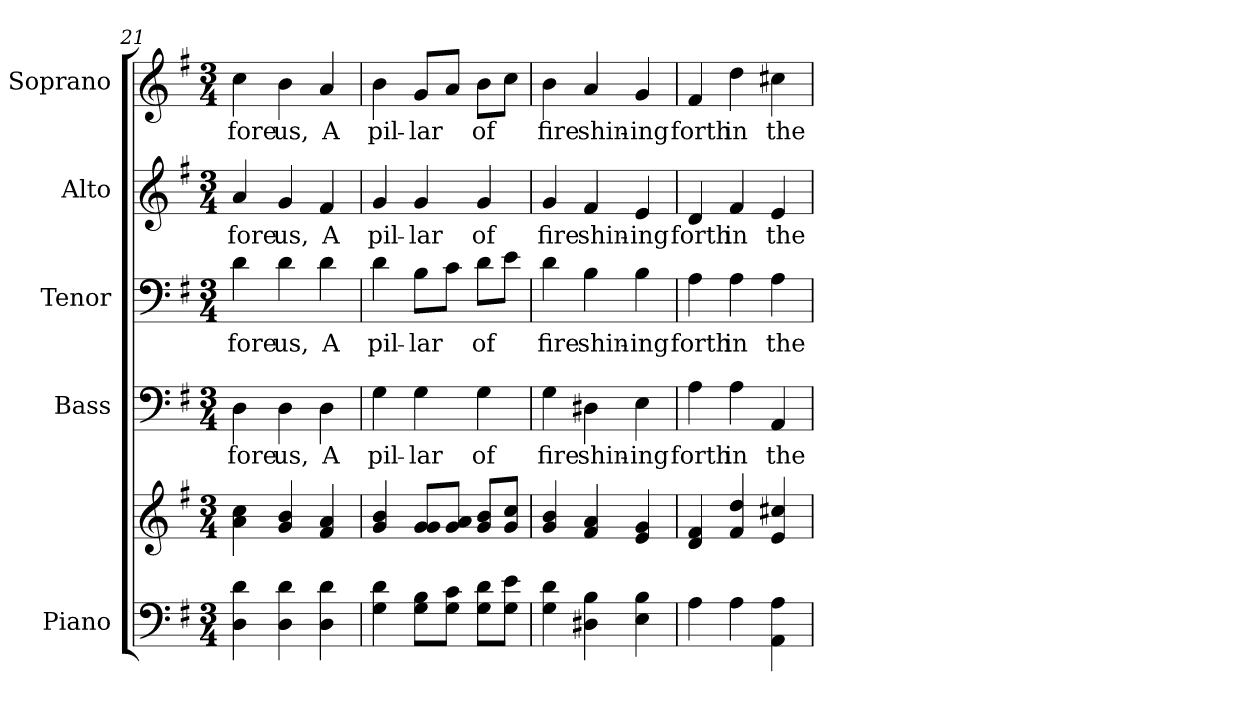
**kern	**kern	**kern	**text	**kern	**text	**kern	**text	**kern	**text
*part5	*part5	*part4	*part4	*part3	*part3	*part2	*part2	*part1	*part1
*staff6	*staff5	*staff4	*staff4	*staff3	*staff3	*staff2	*staff2	*staff1	*staff1
*I"Piano	*	*I"Bass	*	*I"Tenor	*	*I"Alto	*	*I"Soprano	*
*I'Pno.	*	*I'B.	*	*I'T.	*	*I'A.	*	*I'S.	*
*clefF4	*clefG2	*clefF4	*	*clefF4	*	*clefG2	*	*clefG2	*
*k[f#]	*k[f#]	*k[f#]	*	*k[f#]	*	*k[f#]	*	*k[f#]	*
*G:	*G:	*G:	*	*G:	*	*G:	*	*G:	*
*M3/4	*M3/4	*M3/4	*	*M3/4	*	*M3/4	*	*M3/4	*
=21	=21	=21	=21	=21	=21	=21	=21	=21	=21
!	!	!	!LO:LY:b:color=#000000	!	!	!	!	!	!
!	!	!	!	!	!LO:LY:b:color=#000000	!	!	!	!
!	!	!	!	!	!	!	!LO:LY:b:color=#000000	!	!
!	!	!	!	!	!	!	!	!	!LO:LY:b:color=#000000
4Di\ 4di	4ai\ 4cci	4Di\	fore	4di\	fore	4ai/	fore	4cci\	fore
!	!	!	!LO:LY:b:color=#000000	!	!	!	!	!	!
!	!	!	!	!	!LO:LY:b:color=#000000	!	!	!	!
!	!	!	!	!	!	!	!LO:LY:b:color=#000000	!	!
!	!	!	!	!	!	!	!	!	!LO:LY:b:color=#000000
4Di\ 4di	4gi/ 4bi	4Di\	us,	4di\	us,	4gi/	us,	4bi\	us,
!	!	!	!LO:LY:b:color=#000000	!	!	!	!	!	!
!	!	!	!	!	!LO:LY:b:color=#000000	!	!	!	!
!	!	!	!	!	!	!	!LO:LY:b:color=#000000	!	!
!	!	!	!	!	!	!	!	!	!LO:LY:b:color=#000000
4Di\ 4di	4f#i/ 4ai	4Di\	A	4di\	A	4f#i/	A	4ai/	A
=22	=22	=22	=22	=22	=22	=22	=22	=22	=22
*^	*^	*	*	*	*	*	*	*	*
!	!	!	!	!	!LO:LY:b:color=#000000	!	!	!	!	!	!
*	*	*	*	*^	*	*	*	*	*	*	*
!	!	!	!	!	!	!	!	!LO:LY:b:color=#000000	!	!	!	!
!	!	!	!	!	!	!	!	!	!	!LO:LY:b:color=#000000	!	!
!	!	!	!	!	!	!	!	!	!	!	!	!LO:LY:b:color=#000000
4Gi\ 4di	4ryy	4gi/ 4bi	4ryy	4Gi\	4ryy	pil-	4di\	pil-	4gi/	pil-	4bi\	pil-
!	!	!	!	!	!	!LO:LY:b:color=#000000	!	!	!	!	!	!
!	!	!	!	!	!	!	!	!LO:LY:b:color=#000000	!	!	!	!
!	!	!	!	!	!	!	!	!	!	!LO:LY:b:color=#000000	!	!
!	!	!	!	!	!	!	!	!	!	!	!	!LO:LY:b:color=#000000
8Gi\ 8BiL	2ryy	8gi/ 8giL	2ryy	4Gi\	2ryy	-lar	8Bi\L	-lar	4gi/	-lar	8gi/L	-lar
8Gi\ 8ciJ	.	8gi/ 8aiJ	.	.	.	.	8ci\J	.	.	.	8ai/J	.
!	!	!	!	!	!	!LO:LY:b:color=#000000	!	!	!	!	!	!
!	!	!	!	!	!	!	!	!LO:LY:b:color=#000000	!	!	!	!
!	!	!	!	!	!	!	!	!	!	!LO:LY:b:color=#000000	!	!
!	!	!	!	!	!	!	!	!	!	!	!	!LO:LY:b:color=#000000
8Gi\ 8diL	.	8gi/ 8biL	.	4Gi\	.	of	8di\L	of	4gi/	of	8bi\L	of
8Gi\ 8eiJ	.	8gi/ 8cciJ	.	.	.	.	8ei\J	.	.	.	8cci\J	.
*v	*v	*	*	*v	*v	*	*	*	*	*	*	*
*	*v	*v	*	*	*	*	*	*	*	*
!!LO:PB:g=z
=23	=23	=23	=23	=23	=23	=23	=23	=23	=23
!	!	!	!LO:LY:b:color=#000000	!	!	!	!	!	!
!	!	!	!	!	!LO:LY:b:color=#000000	!	!	!	!
!	!	!	!	!	!	!	!LO:LY:b:color=#000000	!	!
!	!	!	!	!	!	!	!	!	!LO:LY:b:color=#000000
4Gi\ 4di	4gi/ 4bi	4Gi\	fire	4di\	fire	4gi/	fire	4bi\	fire
!	!	!	!LO:LY:b:color=#000000	!	!	!	!	!	!
!	!	!	!	!	!LO:LY:b:color=#000000	!	!	!	!
!	!	!	!	!	!	!	!LO:LY:b:color=#000000	!	!
!	!	!	!	!	!	!	!	!	!LO:LY:b:color=#000000
4D#Xi\ 4Bi	4f#i/ 4ai	4D#Xi\	shin-	4Bi\	shin-	4f#i/	shin-	4ai/	shin-
!	!	!	!LO:LY:b:color=#000000	!	!	!	!	!	!
!	!	!	!	!	!LO:LY:b:color=#000000	!	!	!	!
!	!	!	!	!	!	!	!LO:LY:b:color=#000000	!	!
!	!	!	!	!	!	!	!	!	!LO:LY:b:color=#000000
4Ei\ 4Bi	4ei/ 4gi	4Ei\	-ing	4Bi\	-ing	4ei/	-ing	4gi/	-ing
=24	=24	=24	=24	=24	=24	=24	=24	=24	=24
!	!	!	!LO:LY:b:color=#000000	!	!	!	!	!	!
!	!	!	!	!	!LO:LY:b:color=#000000	!	!	!	!
!	!	!	!	!	!	!	!LO:LY:b:color=#000000	!	!
!	!	!	!	!	!	!	!	!	!LO:LY:b:color=#000000
4Ai\	4di/ 4f#i	4Ai\	forth	4Ai\	forth	4di/	forth	4f#i/	forth
!	!	!	!LO:LY:b:color=#000000	!	!	!	!	!	!
!	!	!	!	!	!LO:LY:b:color=#000000	!	!	!	!
!	!	!	!	!	!	!	!LO:LY:b:color=#000000	!	!
!	!	!	!	!	!	!	!	!	!LO:LY:b:color=#000000
4Ai\	4f#i/ 4ddi	4Ai\	in	4Ai\	in	4f#i/	in	4ddi\	in
!	!	!	!LO:LY:b:color=#000000	!	!	!	!	!	!
!	!	!	!	!	!LO:LY:b:color=#000000	!	!	!	!
!	!	!	!	!	!	!	!LO:LY:b:color=#000000	!	!
!	!	!	!	!	!	!	!	!	!LO:LY:b:color=#000000
4AAi\ 4Ai	4ei/ 4cc#Xi	4AAi/	the	4Ai\	the	4ei/	the	4cc#Xi\	the
=	=	=	=	=	=	=	=	=	=
*-	*-	*-	*-	*-	*-	*-	*-	*-	*-
